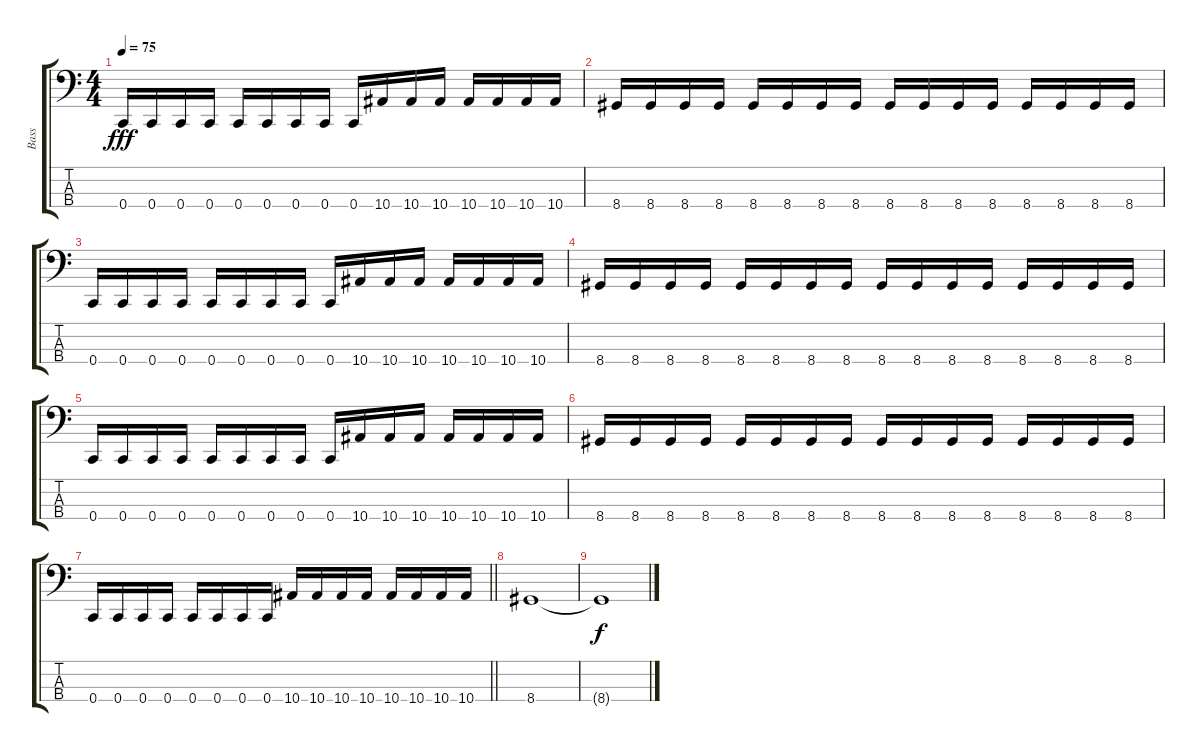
\track ("Bass" "Bass") {instrument electricbasspick}
\staff {score tabs}
\tuning (F2 C2 G1 C1) {hide}
\ts (4 4)
\tempo 75
\clef f4
\ks c
0.4.16{dy fff} 0.4.16 0.4.16 0.4.16 0.4.16 0.4.16 0.4.16 0.4.16 0.4.16 10.4.16 10.4.16 10.4.16 10.4.16 10.4.16 10.4.16 10.4.16 |
8.4.16 8.4.16 8.4.16 8.4.16 8.4.16 8.4.16 8.4.16 8.4.16 8.4.16 8.4.16 8.4.16 8.4.16 8.4.16 8.4.16 8.4.16 8.4.16 |
0.4.16 0.4.16 0.4.16 0.4.16 0.4.16 0.4.16 0.4.16 0.4.16 0.4.16 10.4.16 10.4.16 10.4.16 10.4.16 10.4.16 10.4.16 10.4.16 |
8.4.16 8.4.16 8.4.16 8.4.16 8.4.16 8.4.16 8.4.16 8.4.16 8.4.16 8.4.16 8.4.16 8.4.16 8.4.16 8.4.16 8.4.16 8.4.16 |
0.4.16 0.4.16 0.4.16 0.4.16 0.4.16 0.4.16 0.4.16 0.4.16 0.4.16 10.4.16 10.4.16 10.4.16 10.4.16 10.4.16 10.4.16 10.4.16 |
8.4.16 8.4.16 8.4.16 8.4.16 8.4.16 8.4.16 8.4.16 8.4.16 8.4.16 8.4.16 8.4.16 8.4.16 8.4.16 8.4.16 8.4.16 8.4.16 |
\barLineRight lightlight
0.4.16 0.4.16 0.4.16 0.4.16 0.4.16 0.4.16 0.4.16 0.4.16 10.4.16 10.4.16 10.4.16 10.4.16 10.4.16 10.4.16 10.4.16 10.4.16 |
\section ("" "")
8.4.1 |
8.4{t}.1{dy f volume 0}
